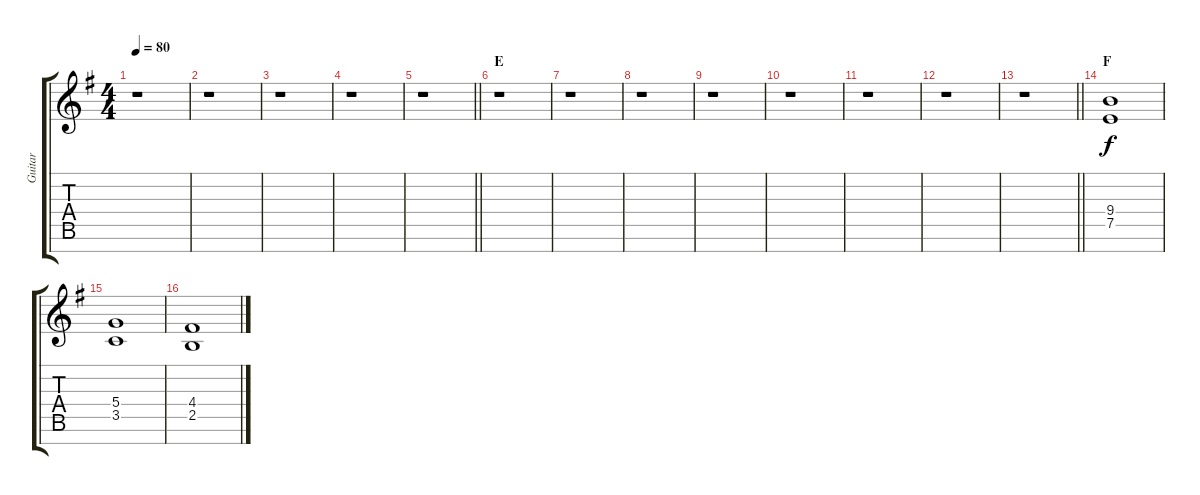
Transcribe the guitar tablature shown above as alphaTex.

\track ("Guitar" "Guitar") {instrument distortionguitar}
\staff {score tabs}
\tuning (E4 B3 G3 D3 A2 E2 B1) {hide}
\ts (4 4)
\tempo 80
\clef g2
\ks eminor
r.1{dy f} |
r.1 |
r.1 |
r.1 |
\barLineRight lightlight
r.1 |
\section ("" "E")
\ks g
r.1 |
r.1 |
r.1 |
r.1 |
r.1 |
r.1 |
r.1 |
\barLineRight lightlight
r.1 |
\section ("" "F")
(9.4 7.5).1 |
(5.4 3.5).1 |
(4.4 2.5).1
